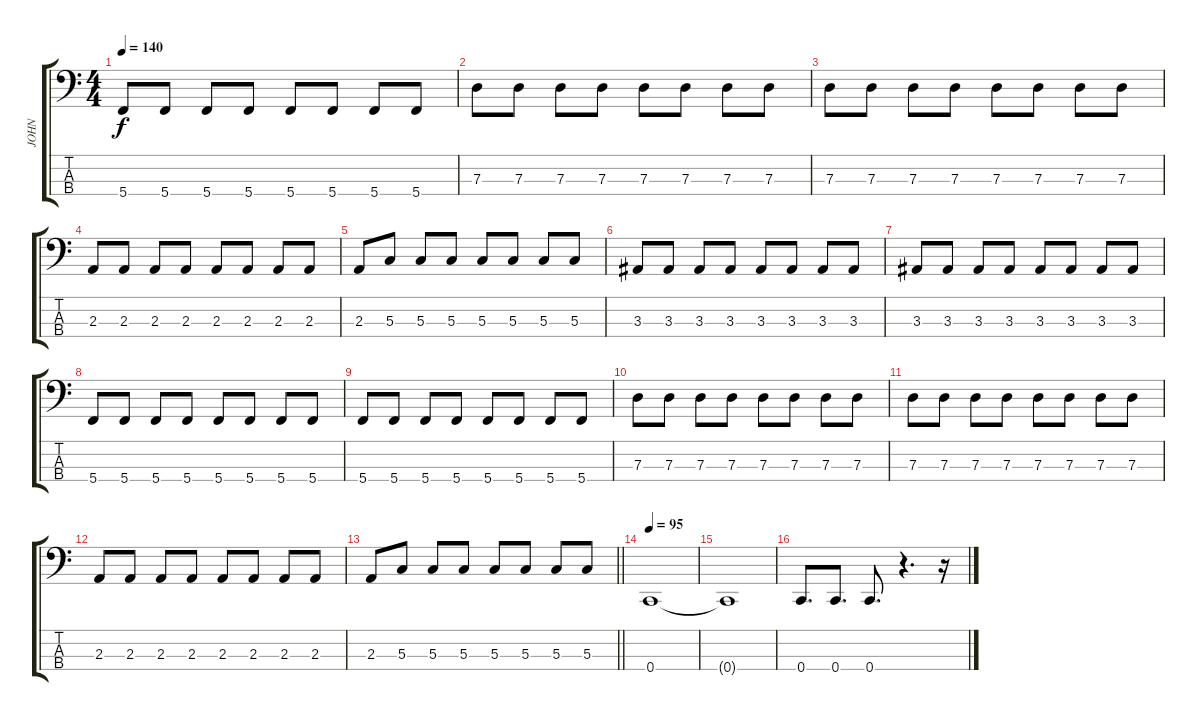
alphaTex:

\track ("JOHN" "JOHN") {instrument electricbasspick}
\staff {score tabs}
\tuning (F2 C2 G1 C1) {hide}
\ts (4 4)
\tempo 140
\clef f4
\ks c
5.4.8{dy f} 5.4.8 5.4.8 5.4.8 5.4.8 5.4.8 5.4.8 5.4.8 |
7.3.8 7.3.8 7.3.8 7.3.8 7.3.8 7.3.8 7.3.8 7.3.8 |
7.3.8 7.3.8 7.3.8 7.3.8 7.3.8 7.3.8 7.3.8 7.3.8 |
2.3.8 2.3.8 2.3.8 2.3.8 2.3.8 2.3.8 2.3.8 2.3.8 |
2.3.8 5.3.8 5.3.8 5.3.8 5.3.8 5.3.8 5.3.8 5.3.8 |
3.3.8 3.3.8 3.3.8 3.3.8 3.3.8 3.3.8 3.3.8 3.3.8 |
3.3.8 3.3.8 3.3.8 3.3.8 3.3.8 3.3.8 3.3.8 3.3.8 |
5.4.8 5.4.8 5.4.8 5.4.8 5.4.8 5.4.8 5.4.8 5.4.8 |
5.4.8 5.4.8 5.4.8 5.4.8 5.4.8 5.4.8 5.4.8 5.4.8 |
7.3.8 7.3.8 7.3.8 7.3.8 7.3.8 7.3.8 7.3.8 7.3.8 |
7.3.8 7.3.8 7.3.8 7.3.8 7.3.8 7.3.8 7.3.8 7.3.8 |
2.3.8 2.3.8 2.3.8 2.3.8 2.3.8 2.3.8 2.3.8 2.3.8 |
\barLineRight lightlight
2.3.8 5.3.8 5.3.8 5.3.8 5.3.8 5.3.8 5.3.8 5.3.8 |
\tempo 95
0.4.1 |
0.4{t}.1 |
0.4.8{d} 0.4.8{d} 0.4.8{d} r.4{d} r.16
